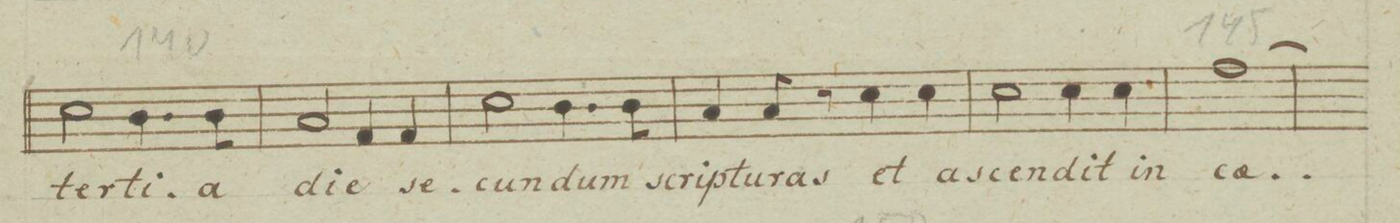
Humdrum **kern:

**kern	**text	**dynam
*I"Tenore	*	*
*clefC4	*	*
*k[b-e-a-]	*	*
*met(c)	*	*
*M4/4	*	*
2B-\	ter-	.
4.A-\	-ti-	.
8A-\	-a	.
=137	=137	=137
2G/	di-	.
4E-/	-e	.
4E-/	se-	.
=138	=138	=138
2B-\	-cun-	.
4.A-\	-dum	.
8A-\	scrip-	.
=139	=139	=139
4G/	-tu-	.
8G/	-ras	.
8r	.	.
4B-\	et	.
4B-\	a-	.
=140	=140	=140
2B-\	-scen-	.
4B-\	-dit	.
4B-\	in	.
=141	=141	=141
[1e-	cae-	.
=142	=142	=142
*-	*-	*-
